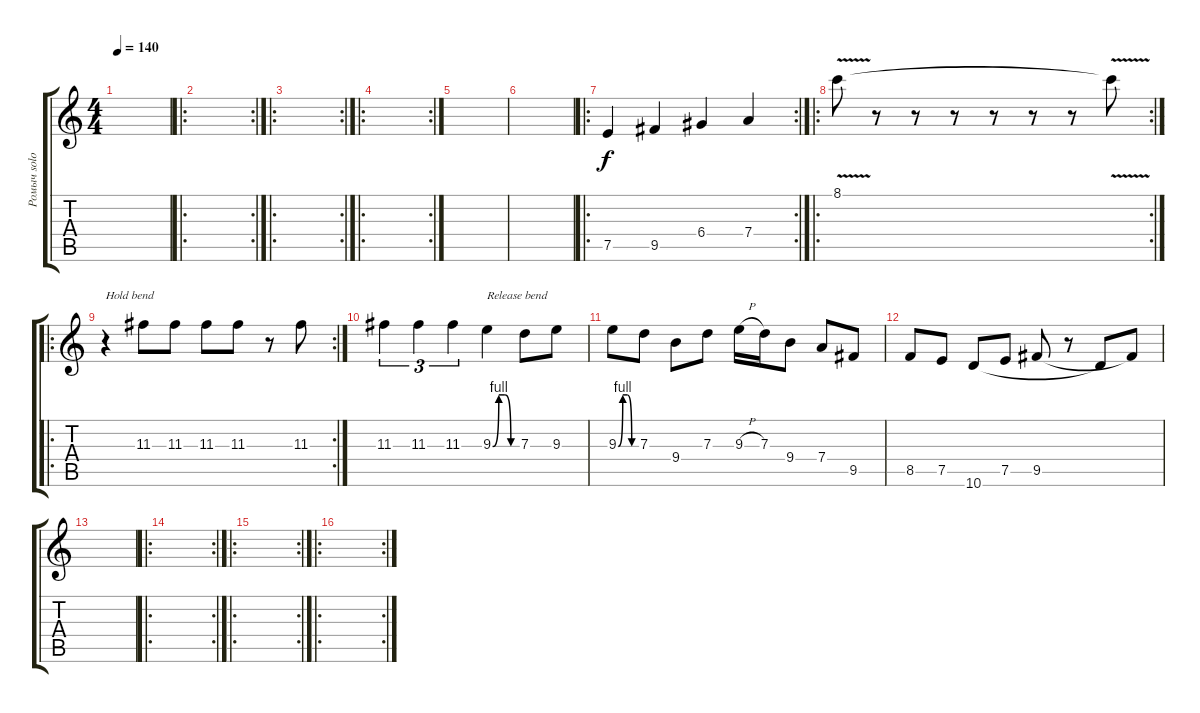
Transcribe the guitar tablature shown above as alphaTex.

\track ("Ромыч solo" "Ромыч solo") {instrument overdrivenguitar}
\staff {score tabs}
\tuning (E4 B3 G3 D3 A2 E2) {hide}
\ts (4 4)
\tempo 140
\clef g2
\ks c
|
\ro
\rc 2
|
\ro
\rc 2
|
\ro
\rc 2
|
|
|
\ro
\rc 2
7.5.4 9.5.4 6.4.4 7.4.4 |
\ro
\rc 2
8.1{v}.8 r.8 r.8 r.8 r.8 r.8 r.8 8.1{t}.8 |
\ro
\rc 2
r.4{txt "Hold bend"} 11.3.8 11.3.8 11.3.8 11.3.8 r.8 11.3.8 |
11.3.4{tu (3 2)} 11.3.4{tu (3 2)} 11.3.4{tu (3 2)} 9.3{be (custom 0 0 15 4 30 4 45 0 60 0)}.4{txt "Release bend"} 7.3.8 9.3.8 |
9.3{be (custom 0 0 15 4 30 4 45 0 60 0)}.8 7.3.8 9.4.8 7.3.8 9.3{h}.16 7.3.16 9.4.8 7.4.8 9.5.8 |
8.5.8 7.5.8 10.6.8 7.5.8 9.5.8 r.8 10.6{t}.8 9.5{t}.8 |
|
\ro
\rc 2
|
\ro
\rc 2
|
\ro
\rc 2
